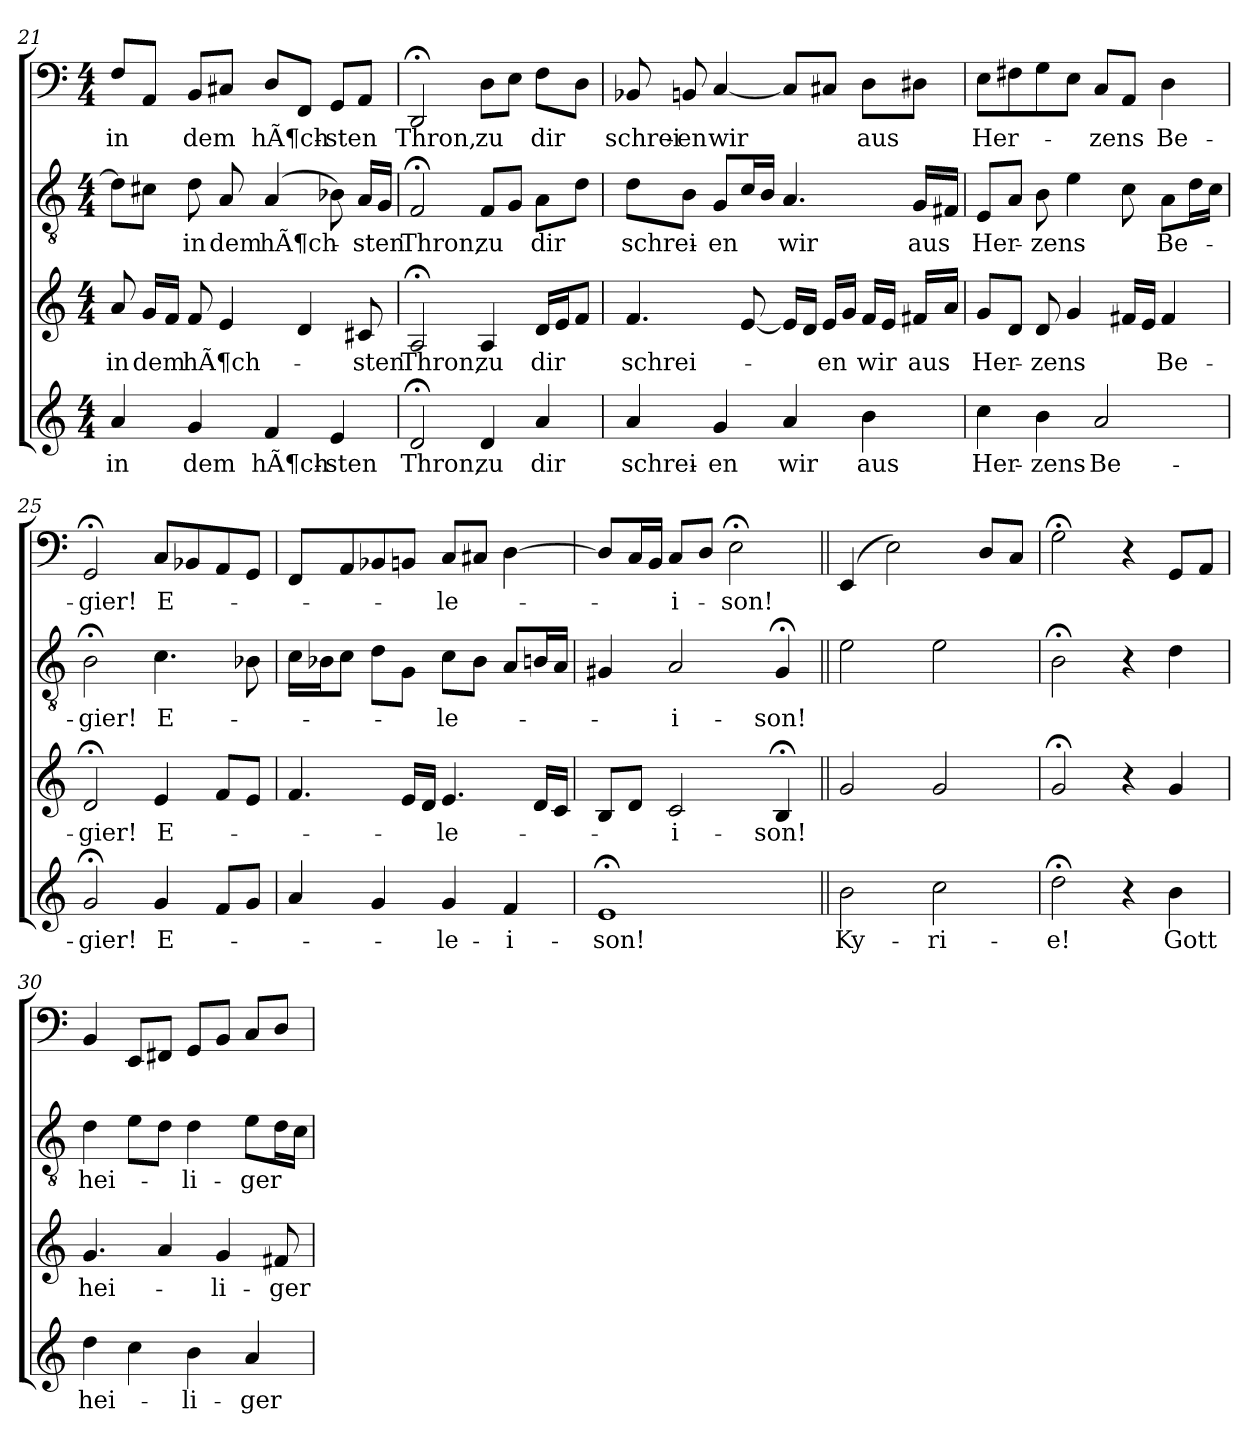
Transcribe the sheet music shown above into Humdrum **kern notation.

**kern	**text	**kern	**text	**kern	**text	**kern	**text
*part4	*part4	*part3	*part3	*part2	*part2	*part1	*part1
*staff4	*staff4	*staff3	*staff3	*staff2	*staff2	*staff1	*staff1
*clefG2	*	*clefG2	*	*clefGv2	*	*clefF4	*
*k[]	*	*k[]	*	*k[]	*	*k[]	*
*C:	*	*C:	*	*C:	*	*C:	*
*M4/4	*	*M4/4	*	*M4/4	*	*M4/4	*
=21	=21	=21	=21	=21	=21	=21	=21
4a	in	8a	in	8dL]	.	8FL	in
.	.	16gLL	dem	8c#XJ	.	8AAJ	.
.	.	16fJJ	.	.	.	.	.
4g	dem	8f	hÃ¶ch-	8d	in	8BBL	dem
.	.	4e	.	8A	dem	8C#XJ	.
4f	hÃ¶ch-	.	.	(4A	hÃ¶ch-	8DL	hÃ¶ch-
.	.	4d	.	.	.	8FFJ	.
4e	-sten	.	.	8B-X)	.	8GGL	-sten
.	.	8c#X	-sten	16ALL	-sten	8AAJ	.
.	.	.	.	16GJJ	.	.	.
=22	=22	=22	=22	=22	=22	=22	=22
2d;<	Thron,	2A;<	Thron,	2F;<	Thron,	2DD;<	Thron,
4d	zu	4A	zu	8FL	zu	8DL	zu
.	.	.	.	8GJ	.	8EJ	.
4a	dir	16dLL	dir	8AL	dir	8FL	dir
.	.	16eJ	.	.	.	.	.
.	.	8fJ	.	8dJ	.	8DJ	.
=23	=23	=23	=23	=23	=23	=23	=23
4a	schrei-	4.f	schrei-	8dL	schrei-	8BB-X	schrei-
.	.	.	.	8BJ	.	8BBn	-en
4g	-en	.	.	8GL	-en	[4C	wir
.	.	[8e	.	16cL	.	.	.
.	.	.	.	16BJJ	.	.	.
4a	wir	16eLL]	.	4.A	wir	8CL]	.
.	.	16dJJ	.	.	.	.	.
.	.	16eLL	-en	.	.	8C#XJ	.
.	.	16gJJ	.	.	.	.	.
4b	aus	16fLL	wir	.	.	8DL	aus
.	.	16eJJ	.	.	.	.	.
.	.	16f#XLL	aus	16GLL	aus	8D#XJ	.
.	.	16aJJ	.	16F#XJJ	.	.	.
=24	=24	=24	=24	=24	=24	=24	=24
4cc	Her-	8gL	Her-	8EL	Her-	8EL	Her-
.	.	8dJ	.	8AJ	.	8F#X	.
4b	-zens	8d	-zens	8B	-zens	8G	.
.	.	4g	.	4e	.	8EJ	.
2a	Be-	.	.	.	.	8CL	-zens
.	.	16f#XLL	.	8c	.	8AAJ	.
.	.	16eJJ	.	.	.	.	.
.	.	4f#	Be-	8AL	Be-	4D	Be-
.	.	.	.	16dL	.	.	.
.	.	.	.	16cJJ	.	.	.
=25	=25	=25	=25	=25	=25	=25	=25
2g;<	-gier!	2d;<	-gier!	2B;<	-gier!	2GG;<	-gier!
4g	E-	4e	E-	4.c	E-	8CL	E-
.	.	.	.	.	.	8BB-X	.
8fL	.	8fL	.	.	.	8AA	.
8gJ	.	8eJ	.	8B-X	.	8GGJ	.
=26	=26	=26	=26	=26	=26	=26	=26
4a	.	4.f	.	16cLL	.	8FFL	.
.	.	.	.	16B-XJ	.	.	.
.	.	.	.	8cJ	.	8AA	.
4g	.	.	.	8dL	.	8BB-X	.
.	.	16eLL	.	8GJ	.	8BBnJ	.
.	.	16dJJ	.	.	.	.	.
4g	-le-	4.e	-le-	8cL	-le-	8CL	-le-
.	.	.	.	8B-J	.	8C#XJ	.
4f	-i-	.	.	8AL	.	[4D	.
.	.	16dLL	.	16BnL	.	.	.
.	.	16cJJ	.	16AJJ	.	.	.
=27	=27	=27	=27	=27	=27	=27	=27
1e;<	-son!	8BL	.	4G#X	.	8DL]	.
.	.	8dJ	.	.	.	16CL	.
.	.	.	.	.	.	16BBJJ	.
.	.	2c	-i-	2A	-i-	8CL	-i-
.	.	.	.	.	.	8DJ	.
.	.	.	.	.	.	2E;<	-son!
.	.	4B;<	-son!	4G#;<	-son!	.	.
=28||	=28||	=28||	=28||	=28||	=28||	=28||	=28||
2b	Ky-	2g	.	2e	.	(4EE	.
.	.	.	.	.	.	2E)	.
2cc	-ri-	2g	.	2e	.	.	.
.	.	.	.	.	.	8DL	.
.	.	.	.	.	.	8CJ	.
=29	=29	=29	=29	=29	=29	=29	=29
2dd;<	-e!	2g;<	.	2B;<	.	2G;<	.
4r	.	4r	.	4r	.	4r	.
4b	Gott	4g	.	4d	.	8GGL	.
.	.	.	.	.	.	8AAJ	.
=30	=30	=30	=30	=30	=30	=30	=30
4dd	hei-	4.g	hei-	4d	hei-	4BB	.
4cc	.	.	.	8eL	.	8EEL	.
.	.	4a	.	8dJ	.	8FF#XJ	.
4b	-li-	.	.	4d	-li-	8GGL	.
.	.	4g	-li-	.	.	8BBJ	.
4a	-ger	.	.	8eL	-ger	8CL	.
.	.	8f#X	-ger	16dL	.	8DJ	.
.	.	.	.	16cJJ	.	.	.
=	=	=	=	=	=	=	=
*-	*-	*-	*-	*-	*-	*-	*-
